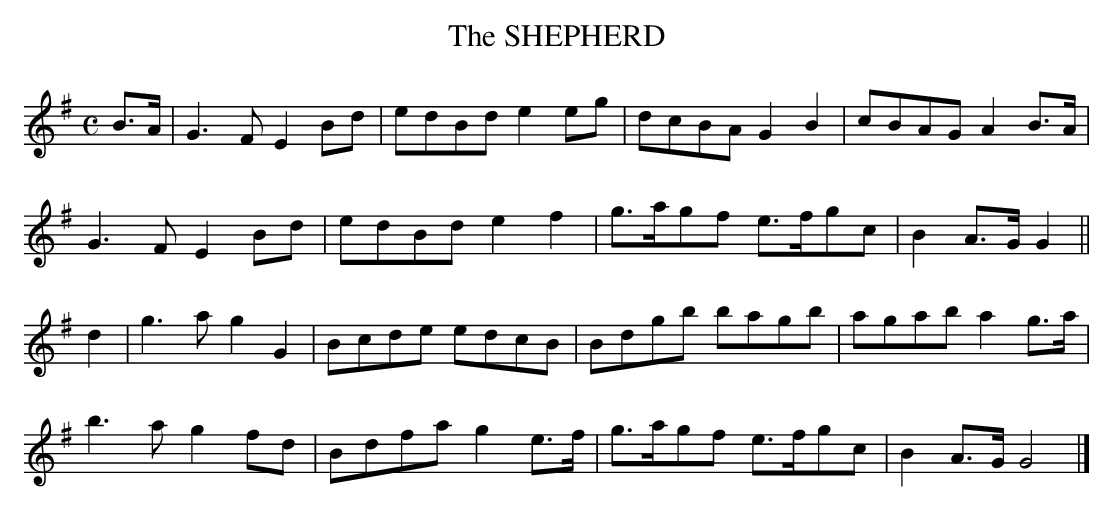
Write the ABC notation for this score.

X:1
T:SHEPHERD, The
Y:"moderate"
M:C
L:1/8
K:G
B>A|G3F E2Bd|edBd e2eg|dcBA G2B2|cBAG A2B>A|
G3F E2Bd|edBd e2f2|g>agf e>fgc|B2A>G G2||
d2|g3a g2G2|Bcde edcB|Bdgb bagb|agab a2g>a|
b3a g2fd|Bdfa g2e>f|g>agf e>fgc|B2A>G G4|]
